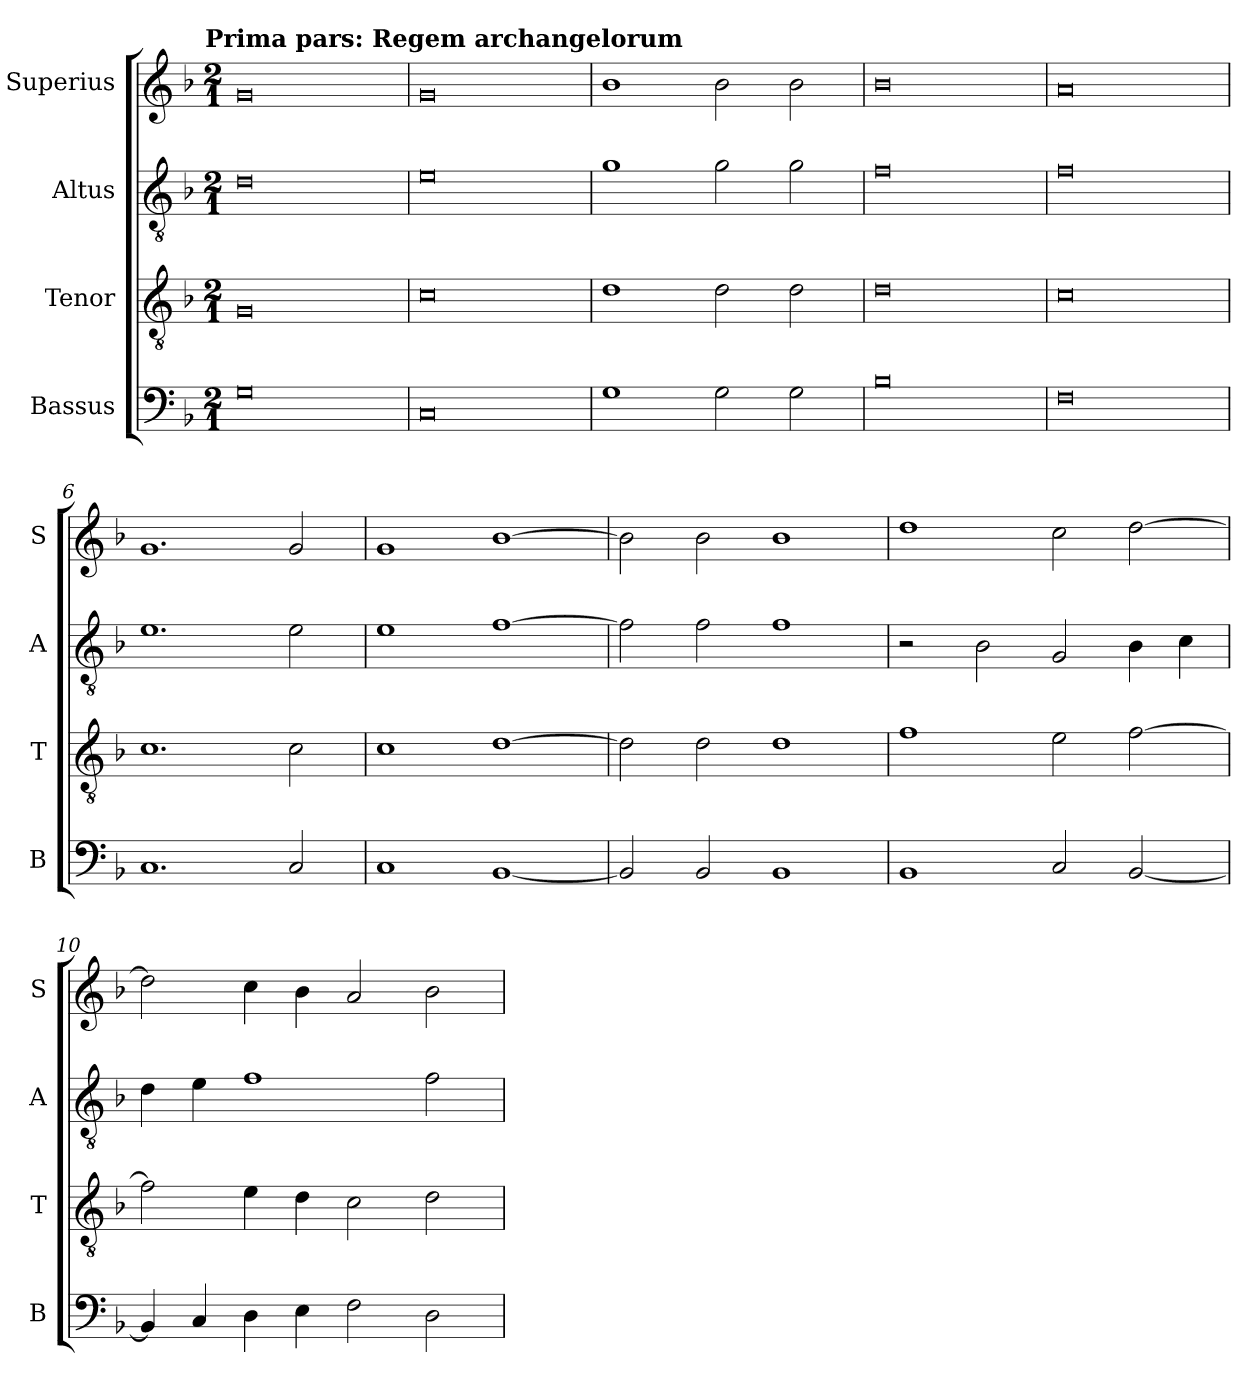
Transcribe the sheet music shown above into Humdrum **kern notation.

**kern	**kern	**kern	**kern
*part4	*part3	*part2	*part1
*staff4	*staff3	*staff2	*staff1
*I"Bassus	*I"Tenor	*I"Altus	*I"Superius
*I'B	*I'T	*I'A	*I'S
*clefF4	*clefGv2	*clefGv2	*clefG2
*k[b-]	*k[b-]	*k[b-]	*k[b-]
*F:	*F:	*F:	*F:
!!LO:TX:omd:t=Prima pars&colon; Regem archangelorum
*M2/1	*M2/1	*M2/1	*M2/1
=1	=1	=1	=1
0G	0G	0d	0g
=2	=2	=2	=2
0C	0c	0e	0g
=3	=3	=3	=3
1G	1d	1g	1b-
2G	2d	2g	2b-
2G	2d	2g	2b-
=4	=4	=4	=4
0B-	0d	0f	0b-
=5	=5	=5	=5
0F	0c	0f	0a
=6	=6	=6	=6
1.C	1.c	1.e	1.g
2C	2c	2e	2g
=7	=7	=7	=7
1C	1c	1e	1g
[1BB-	[1d	[1f	[1b-
=8	=8	=8	=8
2BB-]	2d]	2f]	2b-]
2BB-	2d	2f	2b-
1BB-	1d	1f	1b-
=9	=9	=9	=9
1BB-	1f	2r	1dd
.	.	2B-	.
2C	2e	2G	2cc
[2BB-	[2f	4B-	[2dd
.	.	4c	.
=10	=10	=10	=10
4BB-]	2f]	4d	2dd]
4C	.	4e	.
4D	4e	1f	4cc
4E	4d	.	4b-
2F	2c	.	2a
2D	2d	2f	2b-
=	=	=	=
*-	*-	*-	*-
